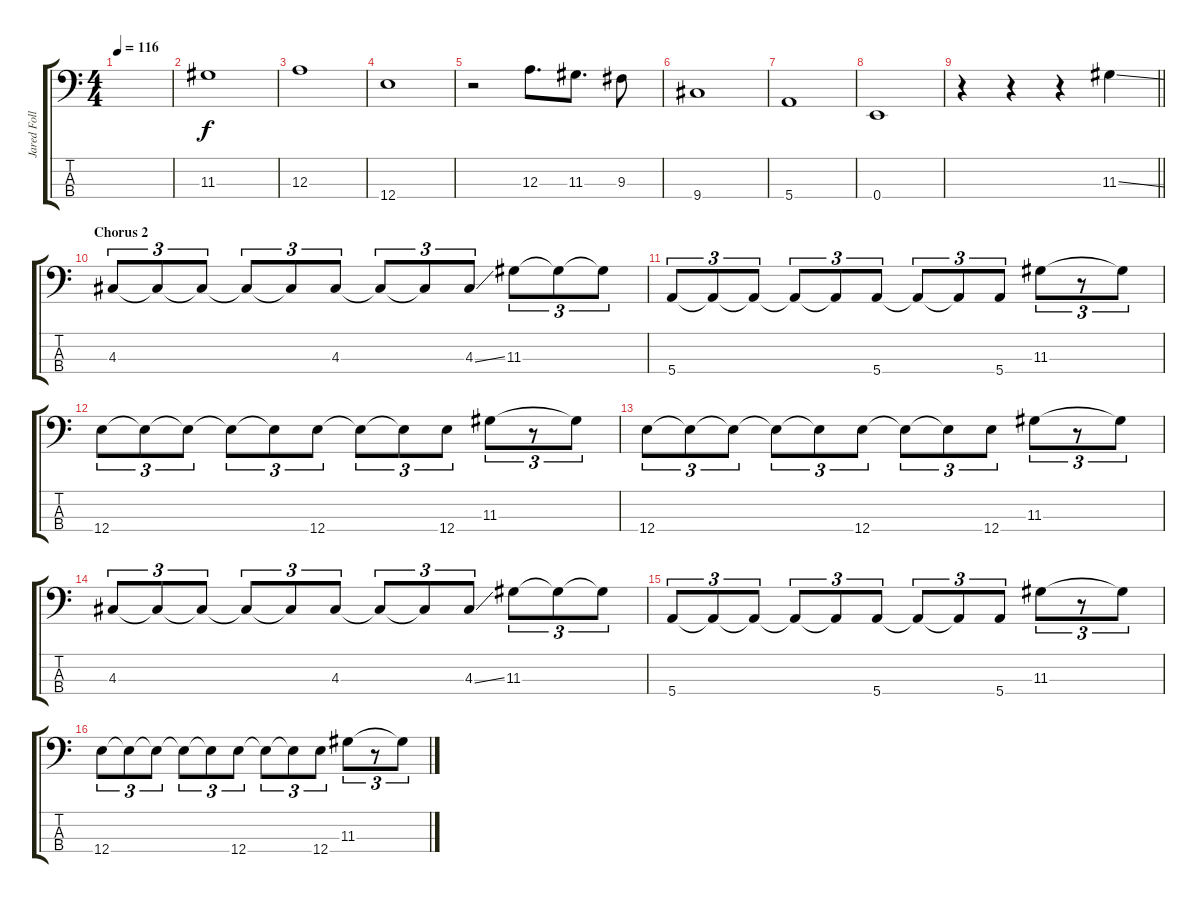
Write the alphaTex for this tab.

\track ("Jared Followill" "Jared Foll") {instrument electricbasspick}
\staff {score tabs}
\tuning (G2 D2 A1 E1) {hide}
\ts (4 4)
\tempo 116
\clef f4
\ks c
|
11.3.1 |
12.3.1 |
12.4.1 |
r.2 12.3.8{d} 11.3.8{d} 9.3.8 |
9.4.1 |
5.4.1 |
0.4.1 |
\barLineRight lightlight
r.4 r.4 r.4 11.3{ss}.4 |
\section ("" "Chorus 2")
4.3.8{tu (3 2)} 4.3{t}.8{tu (3 2)} 4.3{t}.8{tu (3 2)} 4.3{t}.8{tu (3 2)} 4.3{t}.8{tu (3 2)} 4.3.8{tu (3 2)} 4.3{t}.8{tu (3 2)} 4.3{t}.8{tu (3 2)} 4.3{ss}.8{tu (3 2)} 11.3.8{tu (3 2)} 11.3{t}.8{tu (3 2)} 11.3{t}.8{tu (3 2)} |
5.4.8{tu (3 2)} 5.4{t}.8{tu (3 2)} 5.4{t}.8{tu (3 2)} 5.4{t}.8{tu (3 2)} 5.4{t}.8{tu (3 2)} 5.4.8{tu (3 2)} 5.4{t}.8{tu (3 2)} 5.4{t}.8{tu (3 2)} 5.4.8{tu (3 2)} 11.3.8{tu (3 2)} r.8{tu (3 2)} 11.3{t}.8{tu (3 2)} |
12.4.8{tu (3 2)} 12.4{t}.8{tu (3 2)} 12.4{t}.8{tu (3 2)} 12.4{t}.8{tu (3 2)} 12.4{t}.8{tu (3 2)} 12.4.8{tu (3 2)} 12.4{t}.8{tu (3 2)} 12.4{t}.8{tu (3 2)} 12.4.8{tu (3 2)} 11.3.8{tu (3 2)} r.8{tu (3 2)} 11.3{t}.8{tu (3 2)} |
12.4.8{tu (3 2)} 12.4{t}.8{tu (3 2)} 12.4{t}.8{tu (3 2)} 12.4{t}.8{tu (3 2)} 12.4{t}.8{tu (3 2)} 12.4.8{tu (3 2)} 12.4{t}.8{tu (3 2)} 12.4{t}.8{tu (3 2)} 12.4.8{tu (3 2)} 11.3.8{tu (3 2)} r.8{tu (3 2)} 11.3{t}.8{tu (3 2)} |
4.3.8{tu (3 2)} 4.3{t}.8{tu (3 2)} 4.3{t}.8{tu (3 2)} 4.3{t}.8{tu (3 2)} 4.3{t}.8{tu (3 2)} 4.3.8{tu (3 2)} 4.3{t}.8{tu (3 2)} 4.3{t}.8{tu (3 2)} 4.3{ss}.8{tu (3 2)} 11.3.8{tu (3 2)} 11.3{t}.8{tu (3 2)} 11.3{t}.8{tu (3 2)} |
5.4.8{tu (3 2)} 5.4{t}.8{tu (3 2)} 5.4{t}.8{tu (3 2)} 5.4{t}.8{tu (3 2)} 5.4{t}.8{tu (3 2)} 5.4.8{tu (3 2)} 5.4{t}.8{tu (3 2)} 5.4{t}.8{tu (3 2)} 5.4.8{tu (3 2)} 11.3.8{tu (3 2)} r.8{tu (3 2)} 11.3{t}.8{tu (3 2)} |
12.4.8{tu (3 2)} 12.4{t}.8{tu (3 2)} 12.4{t}.8{tu (3 2)} 12.4{t}.8{tu (3 2)} 12.4{t}.8{tu (3 2)} 12.4.8{tu (3 2)} 12.4{t}.8{tu (3 2)} 12.4{t}.8{tu (3 2)} 12.4.8{tu (3 2)} 11.3.8{tu (3 2)} r.8{tu (3 2)} 11.3{t}.8{tu (3 2)}
